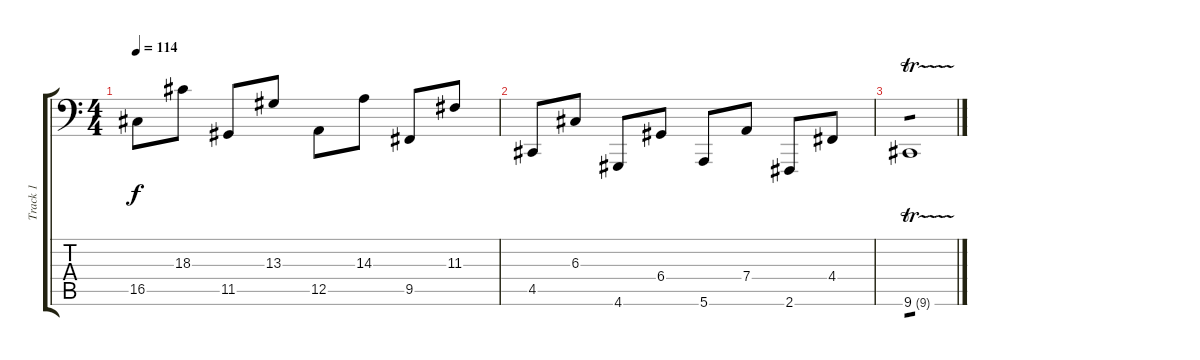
\track ("Track 1" "Track 1") {instrument lead2sawtooth}
\staff {score tabs}
\tuning (E3 B2 G2 D2 A1 E1) {hide}
\ts (4 4)
\tempo 114
\clef f4
\ks c
16.5.8{dy f} 18.3.8 11.5.8 13.3.8 12.5.8 14.3.8 9.5.8 11.3.8 |
4.5.8 6.3.8 4.6.8 6.4.8 5.6.8 7.4.8 2.6.8 4.4.8 |
9.6{tr (9 16)}.1{tp 1}
